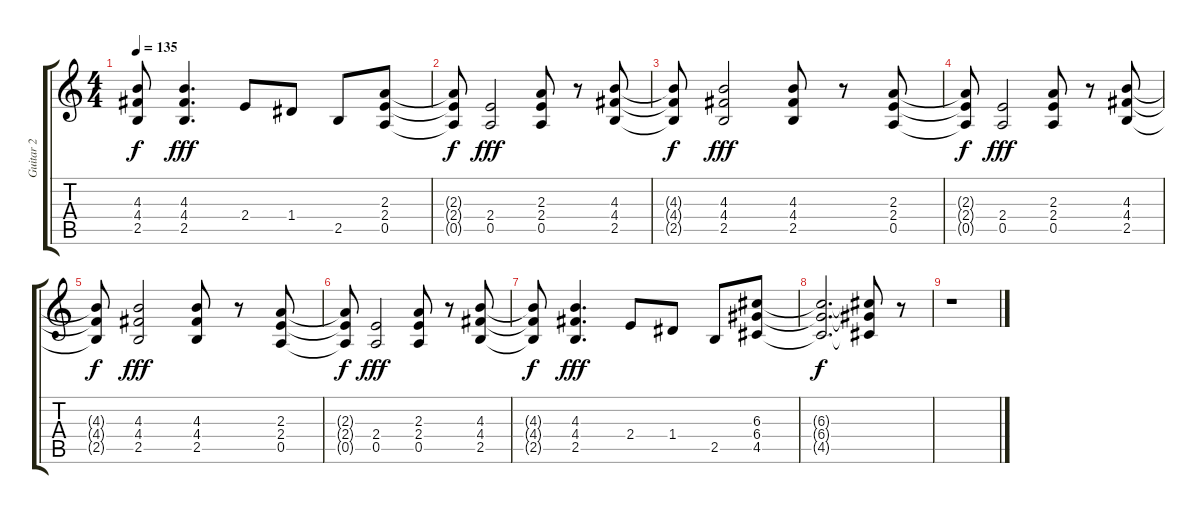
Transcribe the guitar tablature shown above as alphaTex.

\track ("Guitar 2" "Guitar 2") {instrument distortionguitar}
\staff {score tabs}
\tuning (E4 B3 G3 D3 A2 E2) {hide}
\ts (4 4)
\tempo 135
\clef g2
\ks c
(4.3{t} 4.4{t} 2.5{t}).8{dy f} (4.3 4.4 2.5).4{d dy fff} 2.4.8 1.4.8 2.5.8 (2.3 2.4 0.5).8 |
(2.3{t} 2.4{t} 0.5{t}).8{dy f} (2.4 0.5).2{dy fff} (2.3 2.4 0.5).8 r.8 (4.3 4.4 2.5).8 |
(4.3{t} 4.4{t} 2.5{t}).8{dy f} (4.3 4.4 2.5).2{dy fff} (4.3 4.4 2.5).8 r.8 (2.3 2.4 0.5).8 |
(2.3{t} 2.4{t} 0.5{t}).8{dy f} (2.4 0.5).2{dy fff} (2.3 2.4 0.5).8 r.8 (4.3 4.4 2.5).8 |
(4.3{t} 4.4{t} 2.5{t}).8{dy f} (4.3 4.4 2.5).2{dy fff} (4.3 4.4 2.5).8 r.8 (2.3 2.4 0.5).8 |
(2.3{t} 2.4{t} 0.5{t}).8{dy f} (2.4 0.5).2{dy fff} (2.3 2.4 0.5).8 r.8 (4.3 4.4 2.5).8 |
(4.3{t} 4.4{t} 2.5{t}).8{dy f} (4.3 4.4 2.5).4{d dy fff} 2.4.8 1.4.8 2.5.8 (6.3 6.4 4.5).8 |
(6.3{t} 6.4{t} 4.5{t}).2{d dy f} (6.3{t} 6.4{t} 4.5{t}).8 r.8 |
r.1
